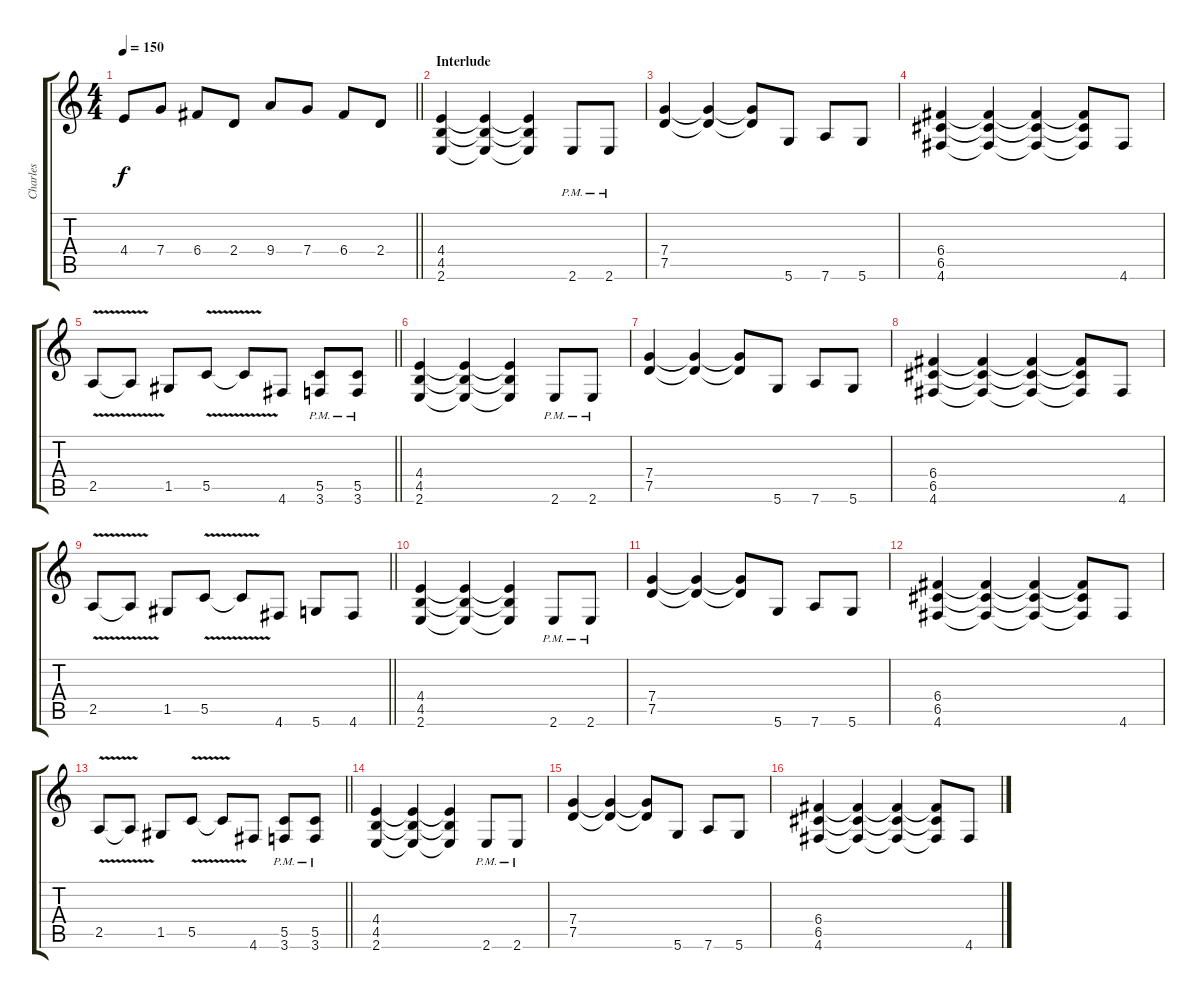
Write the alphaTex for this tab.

\track ("Charles" "Charles") {instrument distortionguitar}
\staff {score tabs}
\tuning (D4 A3 F3 C3 G2 D2) {hide}
\ts (4 4)
\tempo 150
\clef g2
\barLineRight lightlight
\ks c
4.4.8{dy f} 7.4.8 6.4.8 2.4.8 9.4.8 7.4.8 6.4.8 2.4.8 |
\section ("" "Interlude")
(4.4 4.5 2.6).4 (4.4{t} 4.5{t} 2.6{t}).4 (4.4{t} 4.5{t} 2.6{t}).4 2.6{pm}.8 2.6{pm}.8 |
(7.4 7.5).4 (7.4{t} 7.5{t}).4 (7.4{t} 7.5{t}).8 5.6.8 7.6.8 5.6.8 |
(6.4 6.5 4.6).4 (6.4{t} 6.5{t} 4.6{t}).4 (6.4{t} 6.5{t} 4.6{t}).4 (6.4{t} 6.5{t} 4.6{t}).8 4.6.8 |
\barLineRight lightlight
2.5{v}.8 2.5{t}.8 1.5.8 5.5{v}.8 5.5{v t}.8 4.6.8 (5.5{pm} 3.6{pm}).8 (5.5{pm} 3.6{pm}).8 |
(4.4 4.5 2.6).4 (4.4{t} 4.5{t} 2.6{t}).4 (4.4{t} 4.5{t} 2.6{t}).4 2.6{pm}.8 2.6{pm}.8 |
(7.4 7.5).4 (7.4{t} 7.5{t}).4 (7.4{t} 7.5{t}).8 5.6.8 7.6.8 5.6.8 |
(6.4 6.5 4.6).4 (6.4{t} 6.5{t} 4.6{t}).4 (6.4{t} 6.5{t} 4.6{t}).4 (6.4{t} 6.5{t} 4.6{t}).8 4.6.8 |
\barLineRight lightlight
2.5{v}.8 2.5{t}.8 1.5.8 5.5{v}.8 5.5{v t}.8 4.6.8 5.6.8 4.6.8 |
(4.4 4.5 2.6).4 (4.4{t} 4.5{t} 2.6{t}).4 (4.4{t} 4.5{t} 2.6{t}).4 2.6{pm}.8 2.6{pm}.8 |
(7.4 7.5).4 (7.4{t} 7.5{t}).4 (7.4{t} 7.5{t}).8 5.6.8 7.6.8 5.6.8 |
(6.4 6.5 4.6).4 (6.4{t} 6.5{t} 4.6{t}).4 (6.4{t} 6.5{t} 4.6{t}).4 (6.4{t} 6.5{t} 4.6{t}).8 4.6.8 |
\barLineRight lightlight
2.5{v}.8 2.5{t}.8 1.5.8 5.5{v}.8 5.5{v t}.8 4.6.8 (5.5{pm} 3.6{pm}).8 (5.5{pm} 3.6{pm}).8 |
(4.4 4.5 2.6).4 (4.4{t} 4.5{t} 2.6{t}).4 (4.4{t} 4.5{t} 2.6{t}).4 2.6{pm}.8 2.6{pm}.8 |
(7.4 7.5).4 (7.4{t} 7.5{t}).4 (7.4{t} 7.5{t}).8 5.6.8 7.6.8 5.6.8 |
(6.4 6.5 4.6).4 (6.4{t} 6.5{t} 4.6{t}).4 (6.4{t} 6.5{t} 4.6{t}).4 (6.4{t} 6.5{t} 4.6{t}).8 4.6.8
